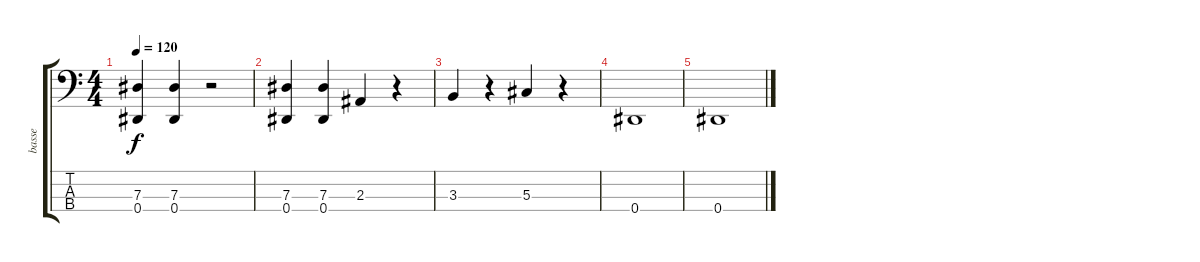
\track ("basse" "basse") {instrument acousticguitarsteel}
\staff {score tabs}
\tuning (Gb2 Db2 Ab1 Eb1) {hide}
\ts (4 4)
\tempo 120
\clef f4
\ks c
(7.3 0.4).4{dy f} (7.3 0.4).4 r.2 |
(7.3 0.4).4 (7.3 0.4).4 2.3.4 r.4 |
3.3.4 r.4 5.3.4 r.4 |
0.4.1 |
0.4.1
